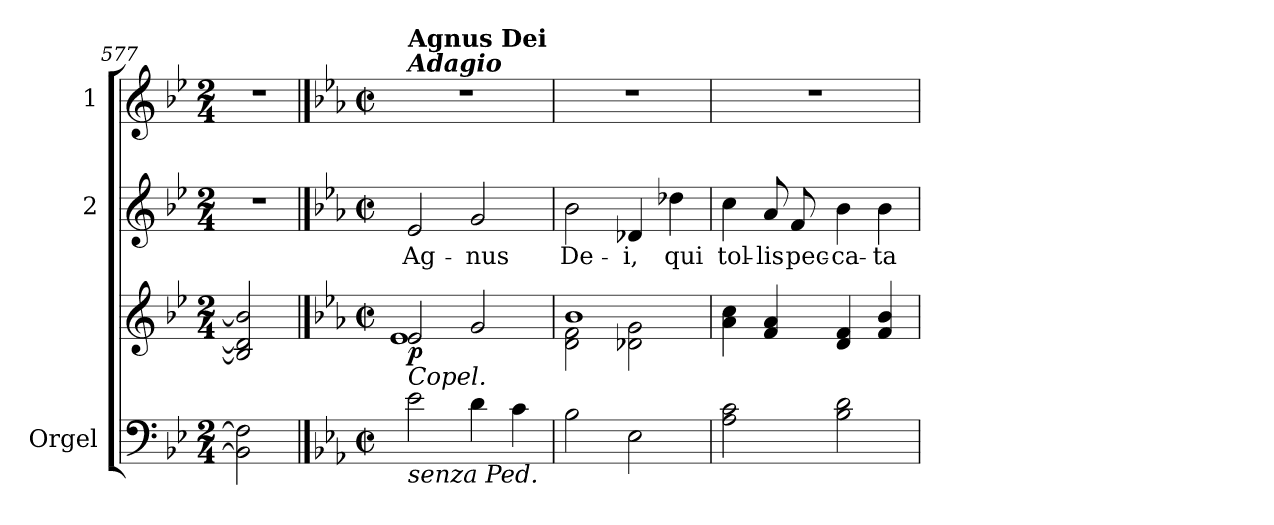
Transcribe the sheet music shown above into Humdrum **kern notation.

**kern	**kern	**dynam	**kern	**text	**kern
*part3	*part3	*part3	*part2	*part2	*part1
*staff4	*staff3	*staff3/4	*staff2	*staff2	*staff1
*I"Orgel	*	*	*I"2	*	*I"1
*I'Org.	*	*	*	*	*
*clefF4	*clefG2	*	*clefG2	*	*clefG2
*k[b-e-]	*k[b-e-]	*	*k[b-e-]	*	*k[b-e-]
*B-:	*B-:	*	*B-:	*	*B-:
*M2/4	*M2/4	*	*M2/4	*	*M2/4
=577	=577	=577	=577	=577	=577
2BB-\] 2F\]	2B-/] 2d/] 2b-/]	.	2r	.	2r
!!LO:LB:g=z
==578	==578	==578	==578	==578	==578
*k[b-e-a-]	*k[b-e-a-]	*	*k[b-e-a-]	*	*k[b-e-a-]
*E-:	*E-:	*	*E-:	*	*E-:
*M2/2	*M2/2	*	*M2/2	*	*M2/2
*met(c|)	*met(c|)	*	*met(c|)	*	*met(c|)
*	*^	*	*	*	*
!	!	!	!	!	!	!LO:TX:a:Bi:t=Adagio
!	!	!	!	!	!	!LO:TX:a:B:t=Agnus Dei
!	!LO:TX:b:i:t=Copel.	!	!	!	!	!
!LO:TX:b:i:t=senza Ped.	!	!	!	!	!	!
!	!	!	!LO:DY:b	!	!LO:LY:b	!
2e-\	2e-/	1e-	p	2e-/	Ag-	1r
!	!	!	!	!	!LO:LY:b	!
4d\	2g/	.	.	2g/	-nus	.
4c\	.	.	.	.	.	.
=579	=579	=579	=579	=579	=579	=579
!	!	!	!	!	!LO:LY:b	!
2B-\	1b-	2d\ 2f\	.	2b-\	De-	1r
!	!	!	!	!	!LO:LY:b	!
2E-\	.	2d-X\ 2g\	.	4d-X/	-i,	.
!	!	!	!	!	!LO:LY:b	!
.	.	.	.	4dd-X\	qui	.
*	*v	*v	*	*	*	*
=580	=580	=580	=580	=580	=580
!	!	!	!	!LO:LY:b	!
2A-\ 2c\	4a-\ 4cc\	.	4cc\	tol-	1r
!	!	!	!	!LO:LY:b	!
.	4f/ 4a-/	.	8a-/	-lis	.
!	!	!	!	!LO:LY:b	!
.	.	.	8f/	pec-	.
!	!	!	!	!LO:LY:b	!
2B-\ 2d\	4d/ 4f/	.	4b-\	-ca-	.
!	!	!	!	!LO:LY:b	!
.	4f/ 4b-/	.	4b-\	-ta	.
=	=	=	=	=	=
*-	*-	*-	*-	*-	*-
